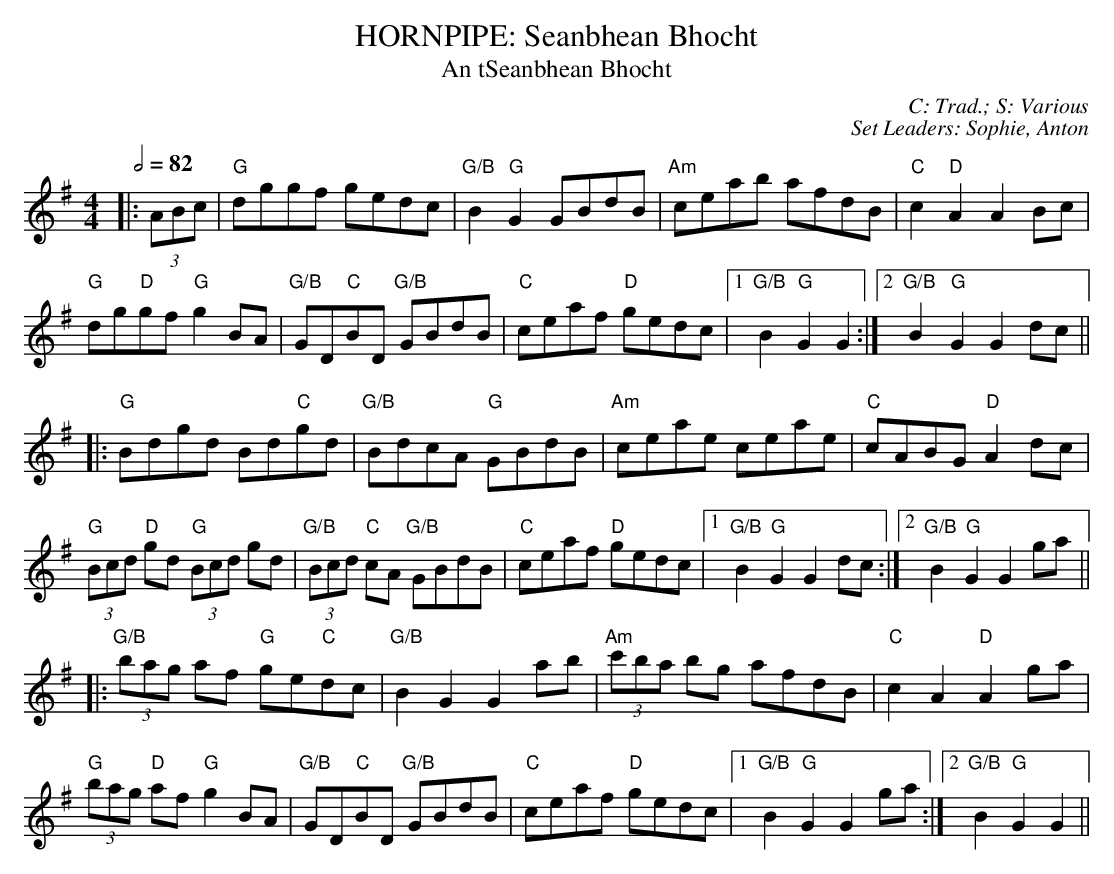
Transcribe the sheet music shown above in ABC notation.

X:1
T: HORNPIPE: Seanbhean Bhocht
T: An tSeanbhean Bhocht
C: C: Trad.; S: Various
C: Set Leaders: Sophie, Anton
M: 4/4
L: 1/8
Q: 1/2=82
K: Gmaj
|:(3ABc|"G"dggf gedc|"G/B"B2 "G"G2 GBdB|"Am"ceab afdB|"C"c2 "D"A2 A2 Bc|
"G"dg"D"gf "G"g2BA|"G/B"GD"C"BD "G/B"GBdB|"C"ceaf "D"gedc|1 "G/B"B2 "G"G2 G2:|2 "G/B"B2 "G"G2 G2 dc||
|:"G"Bdgd Bd"C"gd|"G/B"BdcA "G"GBdB|"Am"ceae ceae|"C"cABG "D"A2 dc|
"G"(3Bcd "D"gd "G"(3Bcd gd|"G/B"(3Bcd "C"cA "G/B"GBdB|"C"ceaf "D"gedc|1 "G/B"B2 "G"G2 G2 dc:|2 "G/B"B2 "G"G2 G2 ga||
|:"G/B"(3bag af "G"ge"C"dc|"G/B"B2 G2 G2ab|"Am"(3c'ba bg afdB|"C"c2 A2 "D"A2 ga|
"G"(3bag "D"af "G"g2 BA|"G/B"GD"C"BD "G/B"GBdB|"C"ceaf "D"gedc|1 "G/B"B2 "G"G2 G2 ga:|2 "G/B"B2 "G"G2 G2||
